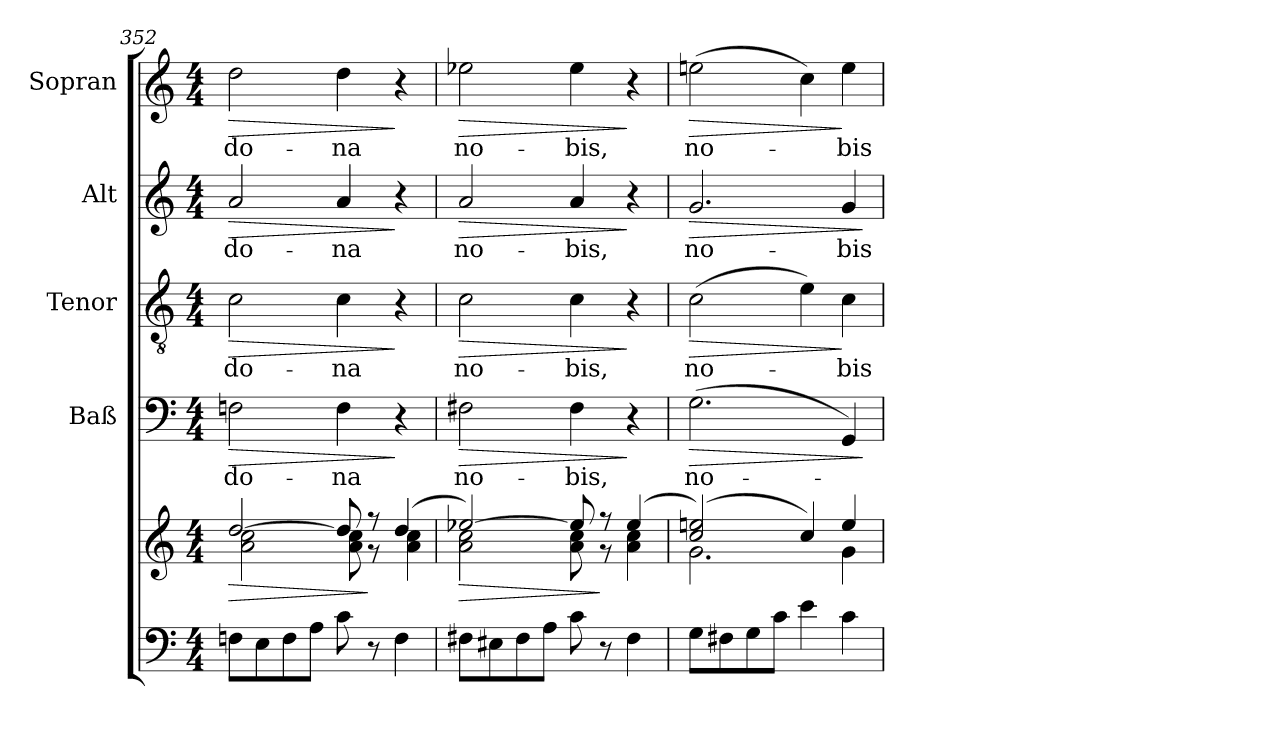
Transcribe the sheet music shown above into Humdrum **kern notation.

**kern	**kern	**dynam	**kern	**text	**dynam	**kern	**text	**dynam	**kern	**text	**dynam	**kern	**text	**dynam
*part5	*part5	*part5	*part4	*part4	*part4	*part3	*part3	*part3	*part2	*part2	*part2	*part1	*part1	*part1
*staff6	*staff5	*staff5/6	*staff4	*staff4	*staff4	*staff3	*staff3	*staff3	*staff2	*staff2	*staff2	*staff1	*staff1	*staff1
*	*	*	*I"Baß	*	*	*I"Tenor	*	*	*I"Alt	*	*	*I"Sopran	*	*
*	*	*	*I'Baß	*	*	*I'Ten	*	*	*I'Alt	*	*	*I'Sop	*	*
*clefF4	*clefG2	*	*clefF4	*	*	*clefGv2	*	*	*clefG2	*	*	*clefG2	*	*
*k[]	*k[]	*	*k[]	*	*	*k[]	*	*	*k[]	*	*	*k[]	*	*
*C:	*C:	*	*C:	*	*	*C:	*	*	*C:	*	*	*C:	*	*
*M4/4	*M4/4	*	*M4/4	*	*	*M4/4	*	*	*M4/4	*	*	*M4/4	*	*
=352	=352	=352	=352	=352	=352	=352	=352	=352	=352	=352	=352	=352	=352	=352
!	!	!LO:HP:b	!	!LO:LY:b	!LO:HP:b	!	!LO:LY:b	!LO:HP:b	!	!LO:LY:b	!LO:HP:b	!	!LO:LY:b	!LO:HP:b
*	*^	*	*	*	*	*	*	*	*	*	*	*	*	*
8Fn\L	[>2dd/	2a\ 2cc\	>	2Fn\	do-	>	2c\	do-	>	2a/	do-	>	2dd\	do-	>
8E\	.	.	.	.	.	.	.	.	.	.	.	.	.	.	.
8F\	.	.	.	.	.	.	.	.	.	.	.	.	.	.	.
8A\J	.	.	.	.	.	.	.	.	.	.	.	.	.	.	.
!	!	!	!	!	!LO:LY:b	!	!	!LO:LY:b	!	!	!LO:LY:b	!	!	!LO:LY:b	!
8c\	8dd/]	8a\ 8cc\	.	4F\	-na	.	4c\	-na	.	4a/	-na	.	4dd\	-na	.
8r	8r	8r	]	.	.	.	.	.	.	.	.	.	.	.	.
4F\	(4dd/	4a\ 4cc\	.	4r	.	]	4r	.	]	4r	.	]	4r	.	]
!!LO:PB:g=z
=353	=353	=353	=353	=353	=353	=353	=353	=353	=353	=353	=353	=353	=353	=353	=353
!	!	!	!LO:HP:b	!	!LO:LY:b	!LO:HP:b	!	!LO:LY:b	!LO:HP:b	!	!LO:LY:b	!LO:HP:b	!	!LO:LY:b	!LO:HP:b
8F#X\L	[>2ee-X/)	2a\ 2cc\	>	2F#X\	no-	>	2c\	no-	>	2a/	no-	>	2ee-X\	no-	>
8E#X\	.	.	.	.	.	.	.	.	.	.	.	.	.	.	.
8F#\	.	.	.	.	.	.	.	.	.	.	.	.	.	.	.
8A\J	.	.	.	.	.	.	.	.	.	.	.	.	.	.	.
!	!	!	!	!	!LO:LY:b	!	!	!LO:LY:b	!	!	!LO:LY:b	!	!	!LO:LY:b	!
8c\	8ee-/]	8a\ 8cc\	.	4F#\	-bis,	.	4c\	-bis,	.	4a/	-bis,	.	4ee-\	-bis,	.
8r	8r	8r	]	.	.	.	.	.	.	.	.	.	.	.	.
4F#\	(4ee-/	4a\ 4cc\	.	4r	.	]	4r	.	]	4r	.	]	4r	.	]
=354	=354	=354	=354	=354	=354	=354	=354	=354	=354	=354	=354	=354	=354	=354	=354
!	!	!	!	!	!LO:LY:b	!LO:HP:b	!	!LO:LY:b	!LO:HP:b	!	!LO:LY:b	!LO:HP:b	!	!LO:LY:b	!LO:HP:b
8G\L	(2cc/ 2een/)	2.g\	.	(>2.G\	no-	>	(2c\	no-	>	2.g/	no-	>	(>2een\	no-	>
8F#X\	.	.	.	.	.	.	.	.	.	.	.	.	.	.	.
8G\	.	.	.	.	.	.	.	.	.	.	.	.	.	.	.
8c\J	.	.	.	.	.	.	.	.	.	.	.	.	.	.	.
4e\	4cc/)	.	.	.	.	.	4e\)	.	.	.	.	.	4cc\)	.	.
!	!	!	!	!	!	!	!	!LO:LY:b	!	!	!LO:LY:b	!	!	!LO:LY:b	!
4c\	4ee/	4g\	.	4GG/)	.	.	4c\	-bis	]	4g/	-bis	.	4ee\	-bis	]
*	*v	*v	*	*	*	*	*	*	*	*	*	*	*	*	*
.	.	.	.	.	]	.	.	.	.	.	]	.	.	.
=	=	=	=	=	=	=	=	=	=	=	=	=	=	=
*-	*-	*-	*-	*-	*-	*-	*-	*-	*-	*-	*-	*-	*-	*-
